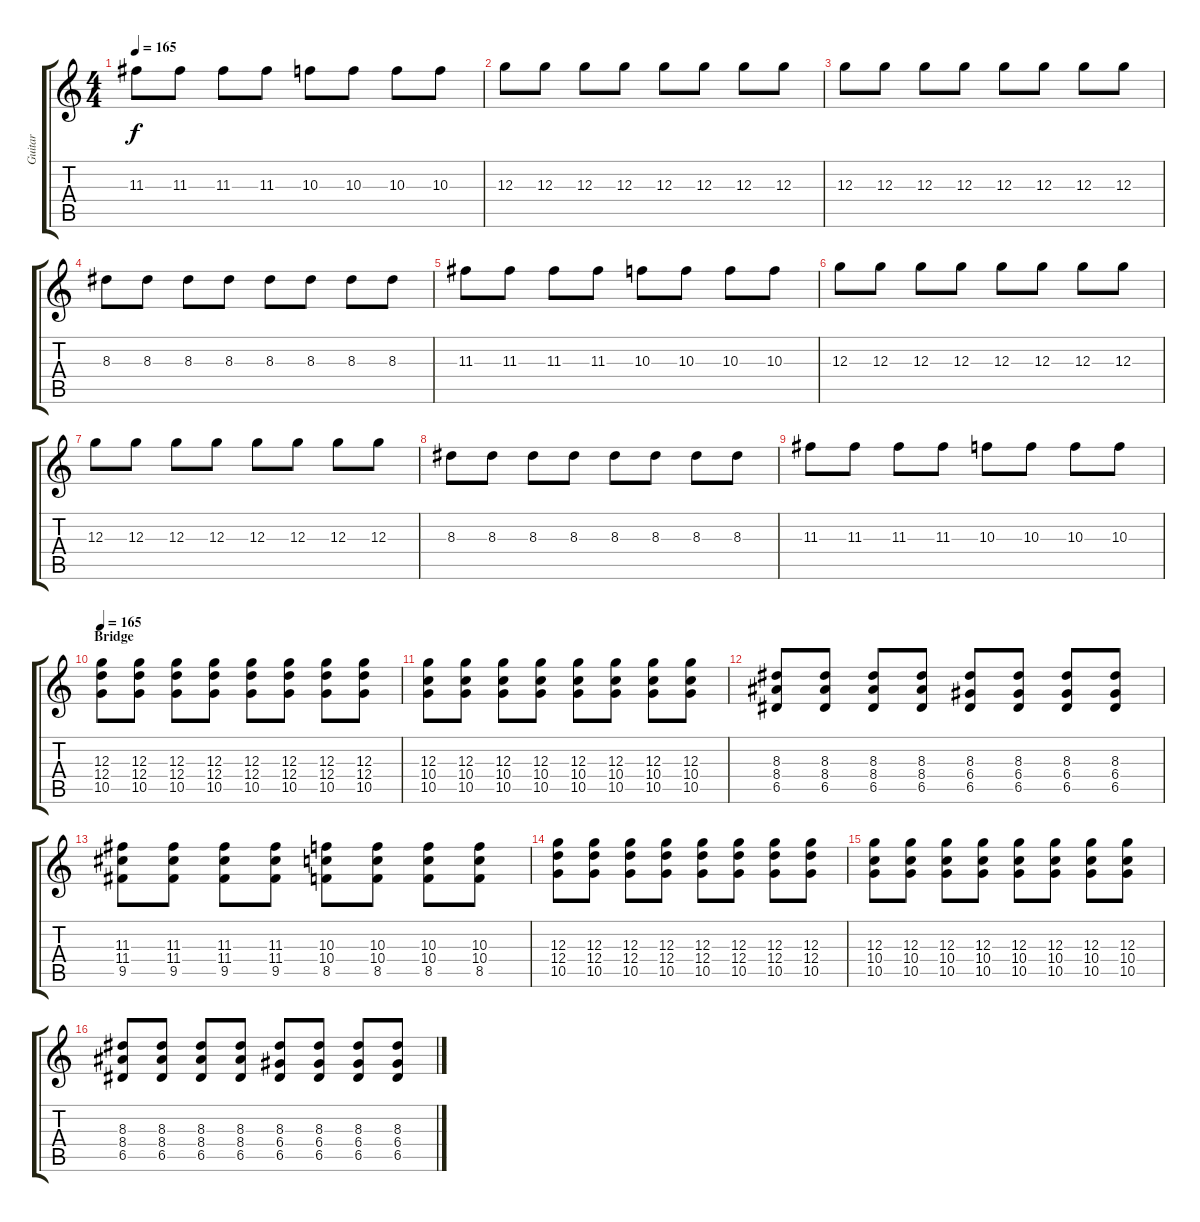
\track ("Guitar" "Guitar") {instrument distortionguitar}
\staff {score tabs}
\tuning (E4 B3 G3 D3 A2 E2) {hide}
\ts (4 4)
\tempo 165
\clef g2
\ks c
11.3.8{dy f} 11.3.8 11.3.8 11.3.8 10.3.8 10.3.8 10.3.8 10.3.8 |
12.3.8 12.3.8 12.3.8 12.3.8 12.3.8 12.3.8 12.3.8 12.3.8 |
12.3.8 12.3.8 12.3.8 12.3.8 12.3.8 12.3.8 12.3.8 12.3.8 |
8.3.8 8.3.8 8.3.8 8.3.8 8.3.8 8.3.8 8.3.8 8.3.8 |
11.3.8 11.3.8 11.3.8 11.3.8 10.3.8 10.3.8 10.3.8 10.3.8 |
12.3.8 12.3.8 12.3.8 12.3.8 12.3.8 12.3.8 12.3.8 12.3.8 |
12.3.8 12.3.8 12.3.8 12.3.8 12.3.8 12.3.8 12.3.8 12.3.8 |
8.3.8 8.3.8 8.3.8 8.3.8 8.3.8 8.3.8 8.3.8 8.3.8 |
11.3.8 11.3.8 11.3.8 11.3.8 10.3.8 10.3.8 10.3.8 10.3.8 |
\section ("" "Bridge")
\tempo 165
(12.3 12.4 10.5).8 (12.3 12.4 10.5).8 (12.3 12.4 10.5).8 (12.3 12.4 10.5).8 (12.3 12.4 10.5).8 (12.3 12.4 10.5).8 (12.3 12.4 10.5).8 (12.3 12.4 10.5).8 |
(12.3 10.4 10.5).8 (12.3 10.4 10.5).8 (12.3 10.4 10.5).8 (12.3 10.4 10.5).8 (12.3 10.4 10.5).8 (12.3 10.4 10.5).8 (12.3 10.4 10.5).8 (12.3 10.4 10.5).8 |
(8.3 8.4 6.5).8 (8.3 8.4 6.5).8 (8.3 8.4 6.5).8 (8.3 8.4 6.5).8 (8.3 6.4 6.5).8 (8.3 6.4 6.5).8 (8.3 6.4 6.5).8 (8.3 6.4 6.5).8 |
(11.3 11.4 9.5).8 (11.3 11.4 9.5).8 (11.3 11.4 9.5).8 (11.3 11.4 9.5).8 (10.3 10.4 8.5).8 (10.3 10.4 8.5).8 (10.3 10.4 8.5).8 (10.3 10.4 8.5).8 |
(12.3 12.4 10.5).8 (12.3 12.4 10.5).8 (12.3 12.4 10.5).8 (12.3 12.4 10.5).8 (12.3 12.4 10.5).8 (12.3 12.4 10.5).8 (12.3 12.4 10.5).8 (12.3 12.4 10.5).8 |
(12.3 10.4 10.5).8 (12.3 10.4 10.5).8 (12.3 10.4 10.5).8 (12.3 10.4 10.5).8 (12.3 10.4 10.5).8 (12.3 10.4 10.5).8 (12.3 10.4 10.5).8 (12.3 10.4 10.5).8 |
(8.3 8.4 6.5).8 (8.3 8.4 6.5).8 (8.3 8.4 6.5).8 (8.3 8.4 6.5).8 (8.3 6.4 6.5).8 (8.3 6.4 6.5).8 (8.3 6.4 6.5).8 (8.3 6.4 6.5).8
